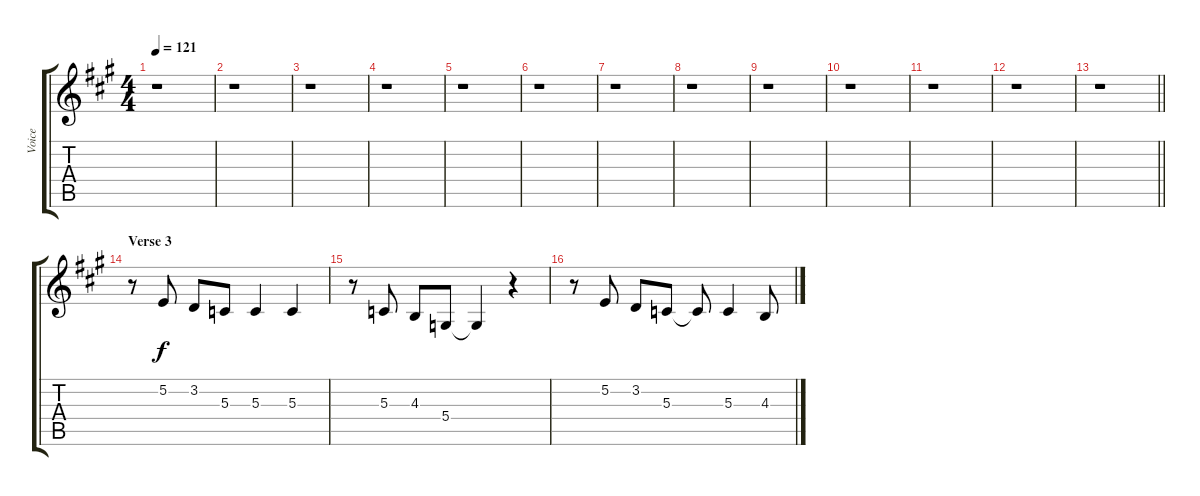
\track ("Voice " "Voice ") {instrument harmonica}
\staff {score tabs}
\tuning (E4 B3 G3 D3 A2 E2) {hide}
\ts (4 4)
\tempo 121
\clef g2
\ks a
r.1{dy f} |
r.1 |
r.1 |
r.1 |
r.1 |
r.1 |
r.1 |
r.1 |
r.1 |
r.1 |
r.1 |
r.1 |
\barLineRight lightlight
r.1 |
\section ("" "Verse 3")
r.8 5.2.8 3.2.8 5.3.8 5.3.4 5.3.4 |
r.8 5.3.8 4.3.8 5.4.8 5.4{t}.4 r.4 |
r.8 5.2.8 3.2.8 5.3.8 5.3{t}.8 5.3.4 4.3.8
